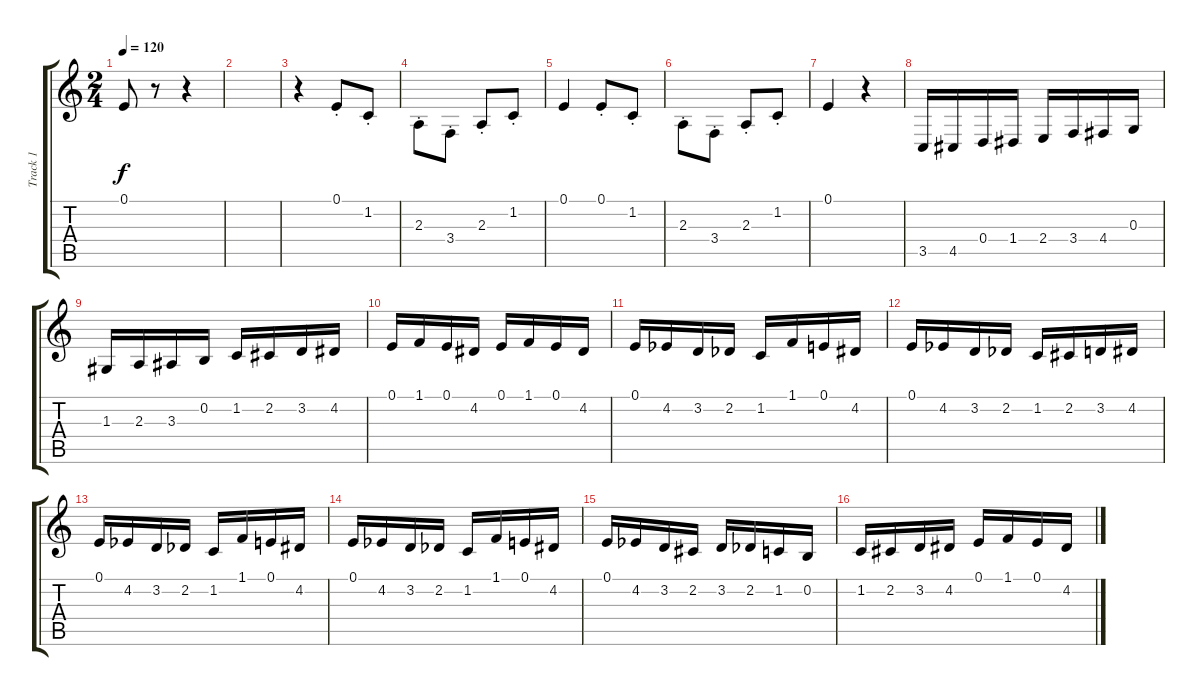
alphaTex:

\track ("Track 1" "Track 1") {instrument synthstrings1}
\staff {score tabs}
\tuning (E4 B3 G3 D3 A2 E2) {hide}
\ts (2 4)
\tempo 120
\clef g2
\ks c
0.1.8{dy f} r.8 r.4 |
|
r.4 0.1{st}.8 1.2{st}.8 |
2.3{st}.8{beam Down} 3.4{st}.8{beam Down} 2.3{st}.8 1.2{st}.8 |
0.1.4 0.1{st}.8 1.2{st}.8 |
2.3{st}.8{beam Down} 3.4{st}.8{beam Down} 2.3{st}.8 1.2{st}.8 |
0.1.4 r.4 |
3.5.16 4.5.16 0.4.16 1.4.16 2.4.16 3.4.16 4.4.16 0.3.16 |
1.3.16 2.3.16 3.3.16 0.2.16 1.2.16 2.2.16 3.2.16 4.2.16 |
0.1.16 1.1.16 0.1.16 4.2.16 0.1.16 1.1.16 0.1.16 4.2.16 |
0.1.16 4.2{acc b}.16 3.2.16 2.2{acc b}.16 1.2.16 1.1.16 0.1.16 4.2.16 |
0.1.16 4.2{acc b}.16 3.2.16 2.2{acc b}.16 1.2.16 2.2.16 3.2.16 4.2.16 |
0.1.16 4.2{acc b}.16 3.2.16 2.2{acc b}.16 1.2.16 1.1.16 0.1.16 4.2.16 |
0.1.16 4.2{acc b}.16 3.2.16 2.2{acc b}.16 1.2.16 1.1.16 0.1.16 4.2.16 |
0.1.16 4.2{acc b}.16 3.2.16 2.2.16 3.2.16 2.2{acc b}.16 1.2.16 0.2.16 |
1.2.16 2.2.16 3.2.16 4.2.16 0.1.16 1.1.16 0.1.16 4.2.16
